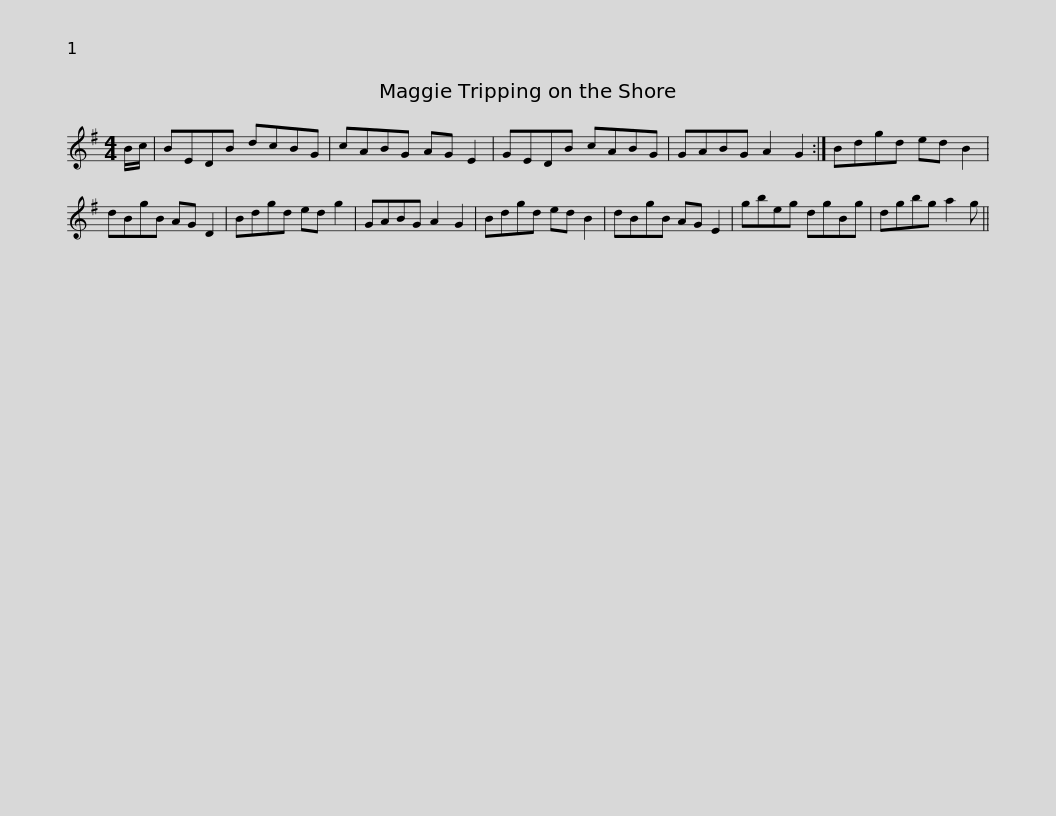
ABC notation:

X:1
L:1/8
M:4/4
I:linebreak $
K:G
V:1 treble
V:1
 B/c/ | BEDB dcBG | cABG AG E2 | GEDB cABG | GABG A2 G2 :| %5
 Bdgd ed B2 |$ dBgB AG D2 | Bdgd ed g2 | GABG A2 G2 | Bdgd ed B2 | %10
 dBgB AG E2 | gbeg dgBg |$ dgbg a2 g || %13
